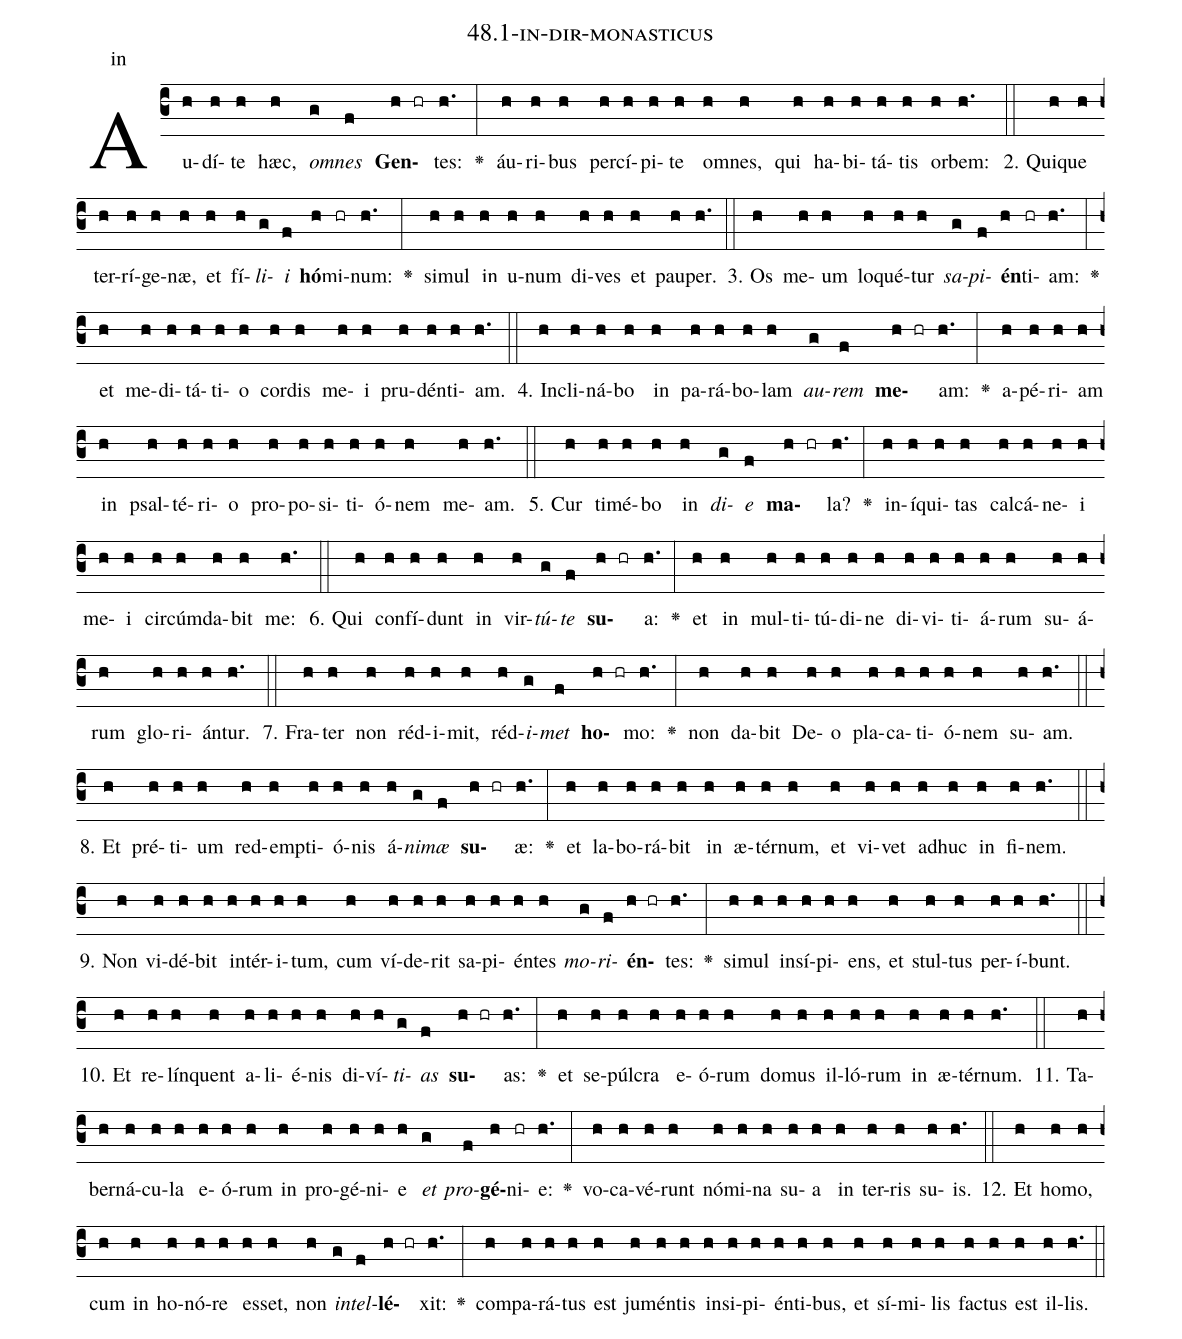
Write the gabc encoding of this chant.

name: 48.1-in-dir-monasticus;
annotation: in;
%%
(c3)Au(h)dí(h)te(h) hæc,(h) <i>om</i>(g)<i>nes</i>(f) <b>Gen</b>(h hr)tes:(h.) <v>\greheightstar</v>(:) áu(h)ri(h)bus(h) per(h)cí(h)pi(h)te(h) om(h)nes,(h) qui(h) ha(h)bi(h)tá(h)tis(h) or(h)bem:(h.) (::)
2. Qui(h)que(h) ter(h)rí(h)ge(h)næ,(h) et(h) fí(h)<i>li</i>(g)<i>i</i>(f) <b>hó</b>(h)mi(hr)num:(h.) <v>\greheightstar</v>(:) si(h)mul(h) in(h) u(h)num(h) di(h)ves(h) et(h) pau(h)per.(h.) (::)
3. Os(h) me(h)um(h) lo(h)qué(h)tur(h) <i>sa</i>(g)<i>pi</i>(f)<b>én</b>(h)ti(hr)am:(h.) <v>\greheightstar</v>(:) et(h) me(h)di(h)tá(h)ti(h)o(h) cor(h)dis(h) me(h)i(h) pru(h)dén(h)ti(h)am.(h.) (::)
4. In(h)cli(h)ná(h)bo(h) in(h) pa(h)rá(h)bo(h)lam(h) <i>au</i>(g)<i>rem</i>(f) <b>me</b>(h hr)am:(h.) <v>\greheightstar</v>(:) a(h)pé(h)ri(h)am(h) in(h) psal(h)té(h)ri(h)o(h) pro(h)po(h)si(h)ti(h)ó(h)nem(h) me(h)am.(h.) (::)
5. Cur(h) ti(h)mé(h)bo(h) in(h) <i>di</i>(g)<i>e</i>(f) <b>ma</b>(h hr)la?(h.) <v>\greheightstar</v>(:) in(h)í(h)qui(h)tas(h) cal(h)cá(h)ne(h)i(h) me(h)i(h) cir(h)cúm(h)da(h)bit(h) me:(h.) (::)
6. Qui(h) con(h)fí(h)dunt(h) in(h) vir(h)<i>tú</i>(g)<i>te</i>(f) <b>su</b>(h hr)a:(h.) <v>\greheightstar</v>(:) et(h) in(h) mul(h)ti(h)tú(h)di(h)ne(h) di(h)vi(h)ti(h)á(h)rum(h) su(h)á(h)rum(h) glo(h)ri(h)án(h)tur.(h.) (::)
7. Fra(h)ter(h) non(h) réd(h)i(h)mit,(h) réd(h)<i>i</i>(g)<i>met</i>(f) <b>ho</b>(h hr)mo:(h.) <v>\greheightstar</v>(:) non(h) da(h)bit(h) De(h)o(h) pla(h)ca(h)ti(h)ó(h)nem(h) su(h)am.(h.) (::)
8. Et(h) pré(h)ti(h)um(h) red(h)emp(h)ti(h)ó(h)nis(h) á(h)<i>ni</i>(g)<i>mæ</i>(f) <b>su</b>(h hr)æ:(h.) <v>\greheightstar</v>(:) et(h) la(h)bo(h)rá(h)bit(h) in(h) æ(h)tér(h)num,(h) et(h) vi(h)vet(h) ad(h)huc(h) in(h) fi(h)nem.(h.) (::)
9. Non(h) vi(h)dé(h)bit(h) in(h)tér(h)i(h)tum,(h) cum(h) ví(h)de(h)rit(h) sa(h)pi(h)én(h)tes(h) <i>mo</i>(g)<i>ri</i>(f)<b>én</b>(h hr)tes:(h.) <v>\greheightstar</v>(:) si(h)mul(h) in(h)sí(h)pi(h)ens,(h) et(h) stul(h)tus(h) per(h)í(h)bunt.(h.) (::)
10. Et(h) re(h)lín(h)quent(h) a(h)li(h)é(h)nis(h) di(h)ví(h)<i>ti</i>(g)<i>as</i>(f) <b>su</b>(h hr)as:(h.) <v>\greheightstar</v>(:) et(h) se(h)púl(h)cra(h) e(h)ó(h)rum(h) do(h)mus(h) il(h)ló(h)rum(h) in(h) æ(h)tér(h)num.(h.) (::)
11. Ta(h)ber(h)ná(h)cu(h)la(h) e(h)ó(h)rum(h) in(h) pro(h)gé(h)ni(h)e(h) <i>et</i>(g) <i>pro</i>(f)<b>gé</b>(h)ni(hr)e:(h.) <v>\greheightstar</v>(:) vo(h)ca(h)vé(h)runt(h) nó(h)mi(h)na(h) su(h)a(h) in(h) ter(h)ris(h) su(h)is.(h.) (::)
12. Et(h) ho(h)mo,(h) cum(h) in(h) ho(h)nó(h)re(h) es(h)set,(h) non(h) <i>in</i>(g)<i>tel</i>(f)<b>lé</b>(h hr)xit:(h.) <v>\greheightstar</v>(:) com(h)pa(h)rá(h)tus(h) est(h) ju(h)mén(h)tis(h) in(h)si(h)pi(h)én(h)ti(h)bus,(h) et(h) sí(h)mi(h)lis(h) fac(h)tus(h) est(h) il(h)lis.(h.) (::)
